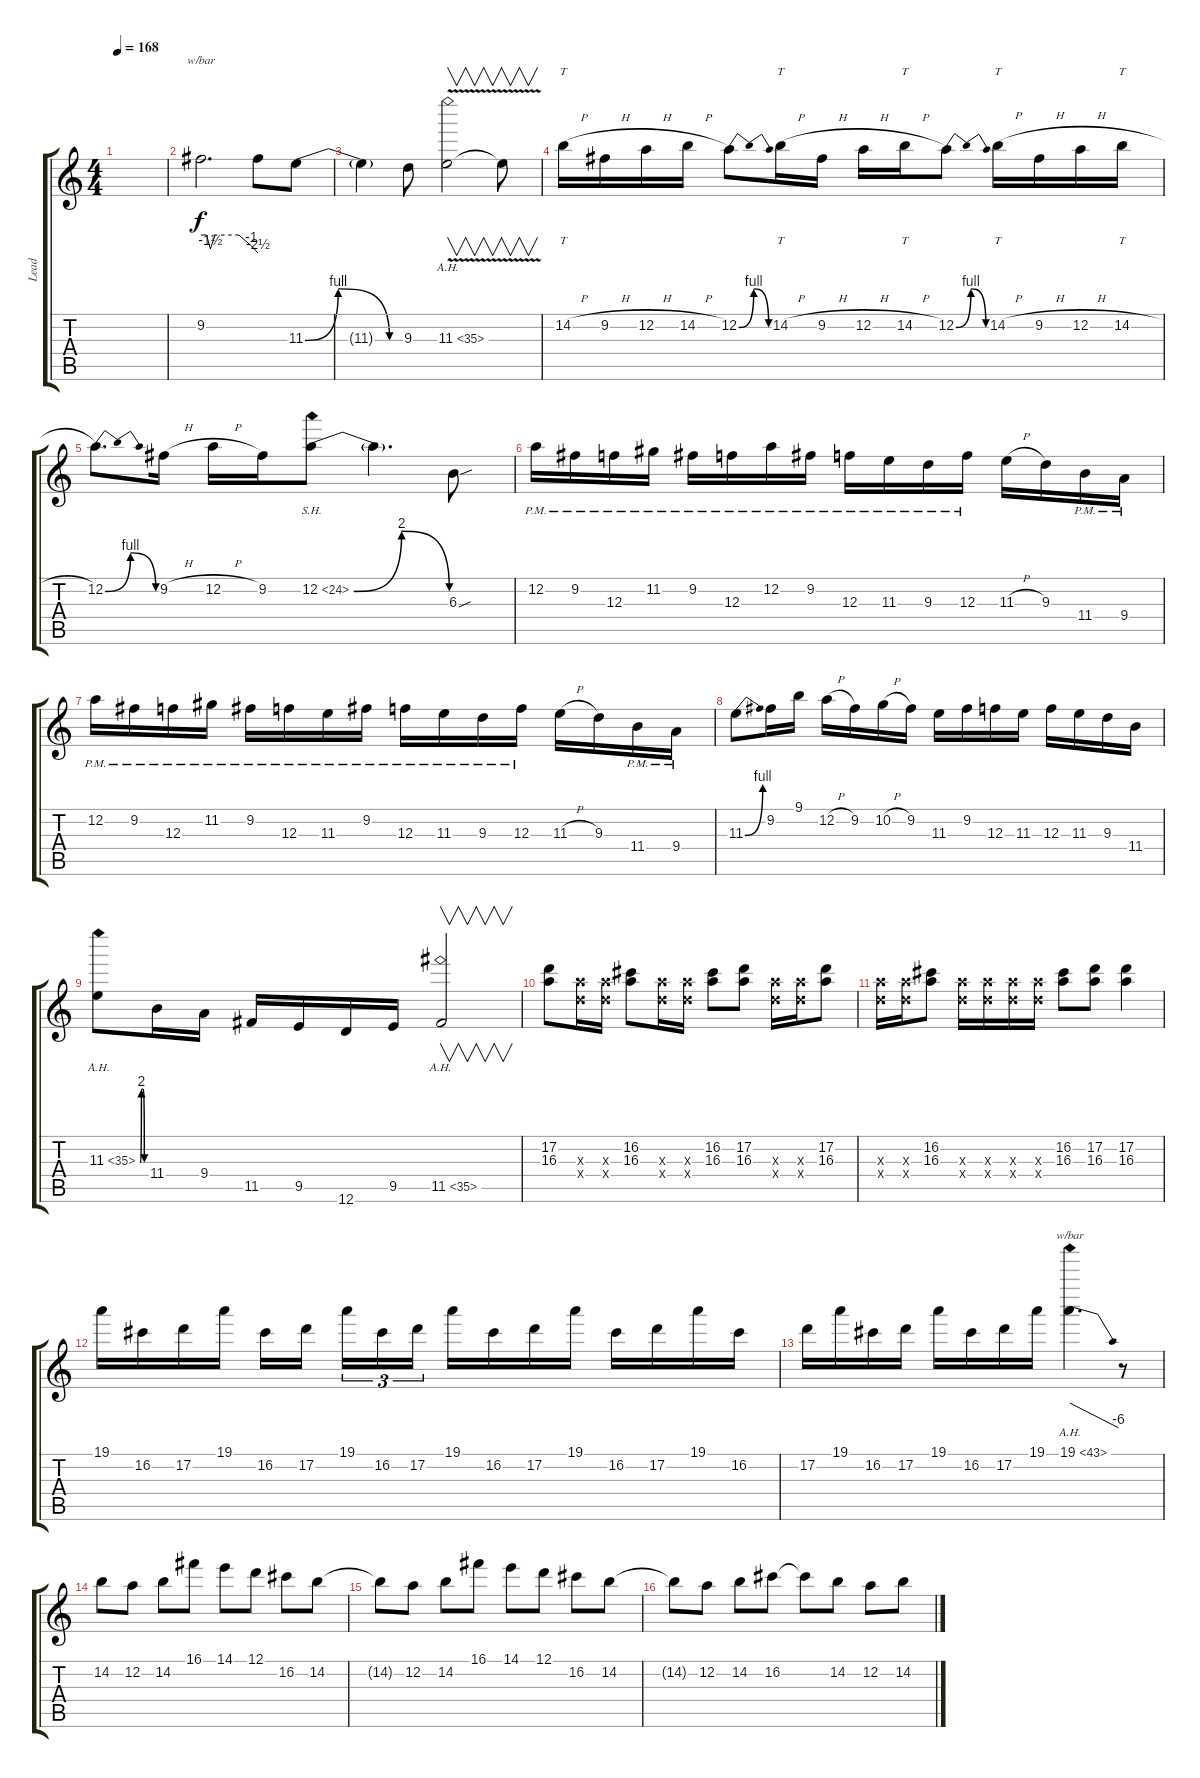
\track ("Lead" "Lead") {instrument overdrivenguitar}
\staff {score tabs}
\tuning (D4 A3 F3 C3 G2 D2) {hide}
\ts (4 4)
\tempo 168
\clef g2
\ks c
|
9.2.2{d tbe (custom default 0 0 6 0 10 -6 15 0 40 0 53 -4 60 -10) dy f volume 16 instrument overdrivenguitar} 9.2{t}.8 11.3{be (custom 0 0 20 4 51 0 60 0)}.8 |
11.3{t}.4 9.3.8 11.3{ah 24 v}.2{v} 11.3{t}.8{v} |
14.2{h}.16{tt} 9.2{h}.16 12.2{h}.16 14.2{h}.16 12.2{be (bendrelease 0 0 4 4 4 4 60 0)}.8 14.2{h}.16{tt} 9.2{h}.16 12.2{h}.16 14.2{h}.16{tt} 12.2{be (bendrelease 0 0 6 4 30 4 60 0)}.8 14.2{h}.16{tt} 9.2{h}.16 12.2{h}.16 14.2{h}.16{tt} |
12.2{be (bendrelease 0 0 5 4 21 4 60 0)}.8{d} 9.2{h}.16 12.2{h}.16 9.2.16 12.2{be (bendrelease 0 0 15 8 30 8 60 0) sh 12}.8 12.2{t}.4{d} 6.3{sou}.8 |
12.2{pm}.16 9.2{pm}.16 12.3{pm}.16 11.2{pm}.16 9.2{pm}.16 12.3{pm}.16 12.2{pm}.16 9.2{pm}.16 12.3{pm}.16 11.3{pm}.16 9.3{pm}.16 12.3{pm}.16 11.3{h}.16 9.3.16 11.4{pm}.16 9.4{pm}.16 |
12.2{pm}.16 9.2{pm}.16 12.3{pm}.16 11.2{pm}.16 9.2{pm}.16 12.3{pm}.16 11.3{pm}.16 9.2{pm}.16 12.3{pm}.16 11.3{pm}.16 9.3{pm}.16 12.3{pm}.16 11.3{h}.16 9.3.16 11.4{pm}.16 9.4{pm}.16 |
11.3{be (bend 0 0 60 4)}.8 9.2.16 9.1.16 12.2{h}.16 9.2.16 10.2{h}.16 9.2.16 11.3.16 9.2.16 12.3.16 11.3.16 12.3.16 11.3.16 9.3.16 11.4.16 |
11.3{be (custom 0 0 15 8 30 8 45 0 60 0) ah 24}.8 11.4.16 9.4.16 11.5.16 9.5.16 12.6.16 9.5.16 11.5{ah 24}.2{v} |
(17.2 16.3).8 (16.3{x} 14.4{x}).16 (16.3{x} 14.4{x}).16 (16.2 16.3).8 (16.3{x} 14.4{x}).16 (16.3{x} 14.4{x}).16 (16.2 16.3).8 (17.2 16.3).8 (16.3{x} 14.4{x}).16 (16.3{x} 14.4{x}).16 (17.2 16.3).8 |
(16.3{x} 14.4{x}).16 (16.3{x} 14.4{x}).16 (16.2 16.3).8 (16.3{x} 14.4{x}).16 (16.3{x} 14.4{x}).16 (16.3{x} 14.4{x}).16 (16.3{x} 14.4{x}).16 (16.2 16.3).8 (17.2 16.3).8 (17.2 16.3).4 |
19.1.16 16.2.16 17.2.16 19.1.16 16.2.16 17.2.16{beam splitsecondary} 19.1.16{tu (3 2)} 16.2.16{tu (3 2)} 17.2.16{tu (3 2)} 19.1.16 16.2.16 17.2.16 19.1.16 16.2.16 17.2.16 19.1.16 16.2.16 |
17.2.16 19.1.16 16.2.16 17.2.16 19.1.16 16.2.16 17.2.16 19.1.16 19.1{ah 24}.4{d tbe (dive default 0 0 60 -24)} r.8 |
14.2.8 12.2.8 14.2.8 16.1.8 14.1.8 12.1.8 16.2.8 14.2.8 |
14.2{t}.8 12.2.8 14.2.8 16.1.8 14.1.8 12.1.8 16.2.8 14.2.8 |
14.2{t}.8 12.2.8 14.2.8 16.2.8 16.2{t}.8 14.2.8 12.2.8 14.2.8
